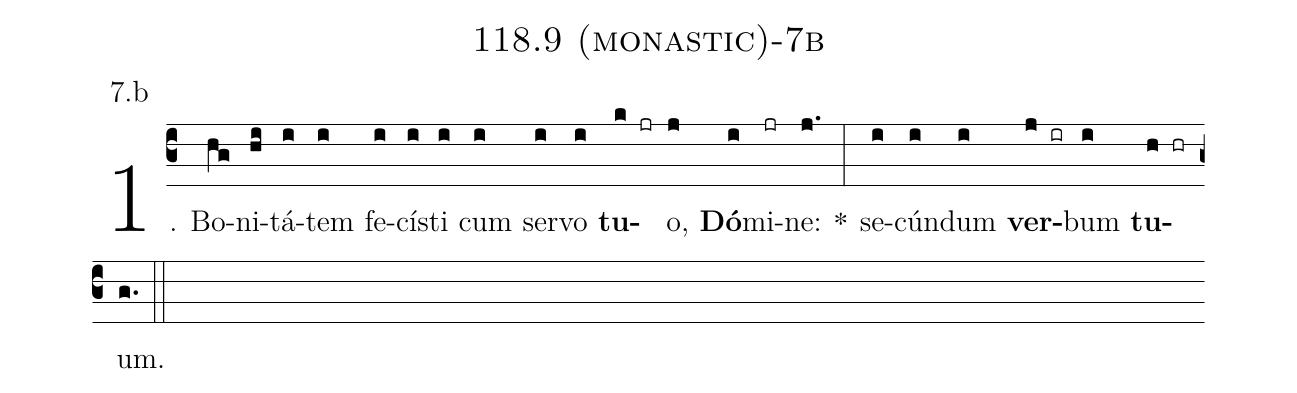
name: 118.9 (monastic)-7b;
annotation: 7.b;
%%
(c3)1. Bo(hg)ni(hi)tá(i)tem(i) fe(i)cís(i)ti(i) cum(i) ser(i)vo(i) <b>tu</b>(k jr)o,(j) <b>Dó</b>(i)mi(jr)ne:(j.) *(:) se(i)cún(i)dum(i) <b>ver</b>(j ir)bum(i) <b>tu</b>(h hr)um.(g.) (::)
